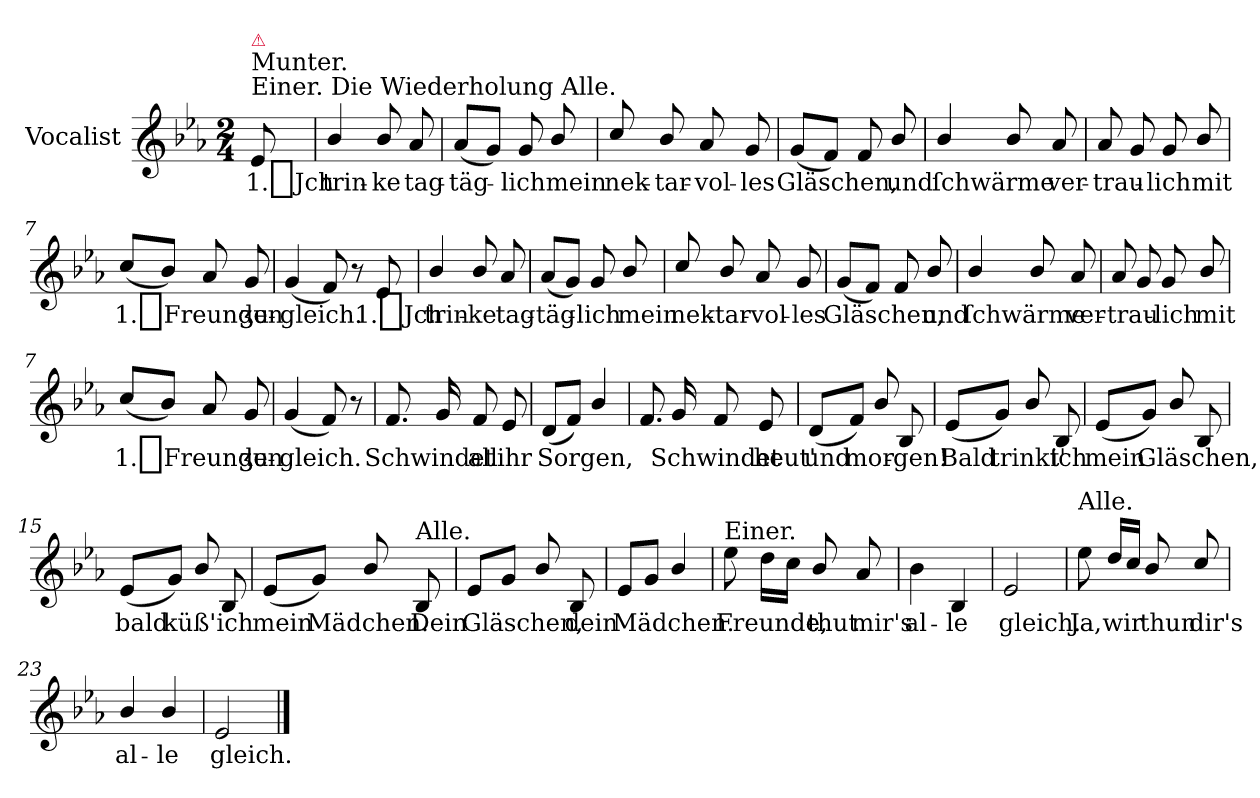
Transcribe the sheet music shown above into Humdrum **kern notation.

**kern	**text
*part1	*part1
*staff1	*staff1
*I"Vocalist	*
*clefG2	*
*k[b-e-a-]	*
*E-:	*
*M2/4	*
=	=
!LO:TX:a:t=Einer. Die Wiederholung Alle.	!
!LO:TX:a:t=Munter.	!
!LO:TX:a:color=crimson:t=⚠	!
8e-	1._Jch
=1	=1
4b-/	trin-
8b-/	-ke
8a-/	tag-
=2	=2
(8a-L	-täg-
8gJ)	.
8g	-lich
8b-/	mein
=3	=3
8cc/	nek-
8b-/	-tar-
8a-/	-vol-
8g/	-les
=4	=4
(8gL	Gläschen,
8fJ)	.
8f	.
8b-/	und
=5	=5
4b-/	ſchwärme
8b-/	.
8a-	ver-
=6	=6
8a-	-trau-
8g	.
8g	-lich
8b-/	mit
=7	=7
(8cc/L	1._Freunden
8b-J)	.
8a-	.
8g	ʒu-
=8	=8
(>4g	-gleich.
8f)	.
8r	.
8e-	1._Jch
=1	=1
4b-/	trin-
8b-/	-ke
8a-/	tag-
=2	=2
(8a-L	-täg-
8gJ)	.
8g	-lich
8b-/	mein
=3	=3
8cc/	nek-
8b-/	-tar-
8a-/	-vol-
8g/	-les
=4	=4
(8gL	Gläschen,
8fJ)	.
8f	.
8b-/	und
=5	=5
4b-/	ſchwärme
8b-/	.
8a-	ver-
=6	=6
8a-	-trau-
8g	.
8g	-lich
8b-/	mit
=7	=7
(8cc/L	1._Freunden
8b-J)	.
8a-	.
8g	ʒu-
=8	=8
(>4g	-gleich.
8f)	.
8r	.
=9	=9
8.f	Schwindet
16g	.
8f	all
8e-	ihr
=10	=10
(8dL	Sorgen,
8fJ)	.
4b-/	.
=11	=11
8.f	.
16g	Schwindet
8f	.
8e-	heut'
=12	=12
(8dL	und
8fJ)	mor-
8b-/	.
8B-	-gen!
=13	=13
(8e-L	Bald
8gJ)	trinkt'
8b-/	.
8B-	ich
=14	=14
(8e-L	mein
8gJ)	Gläschen,
8b-/	.
8B-	.
=15	=15
(8e-L	bald
8gJ)	küß'
8b-/	.
8B-	ich
=16	=16
(8e-L	mein
8gJ)	Mädchen.
8b-/	.
!LO:TX:a:t=Alle.	!
8B-	Dein
=17	=17
8e-L	Gläschen,
8gJ	.
8b-/	.
8B-	dein
=18	=18
8e-L	Mädchen.
8gJ	.
4b-/	.
=19	=19
!LO:TX:a:t=Einer.	!
8ee-	Freunde,
16ddLL	.
16ccJJ	.
8b-/	thut
8a-	mir's
=20	=20
4b-	al-
4B-	-le
=21	=21
2e-	gleich.
=22	=22
!LO:TX:a:t=Alle.	!
8ee-	Ja,
16dd/LL	wir
16ccJJ	.
8b-/	thun
8cc/	dir's
=23	=23
4b-/	al-
4b-/	-le
=24	=24
2e-	gleich.
==	==
*-	*-
